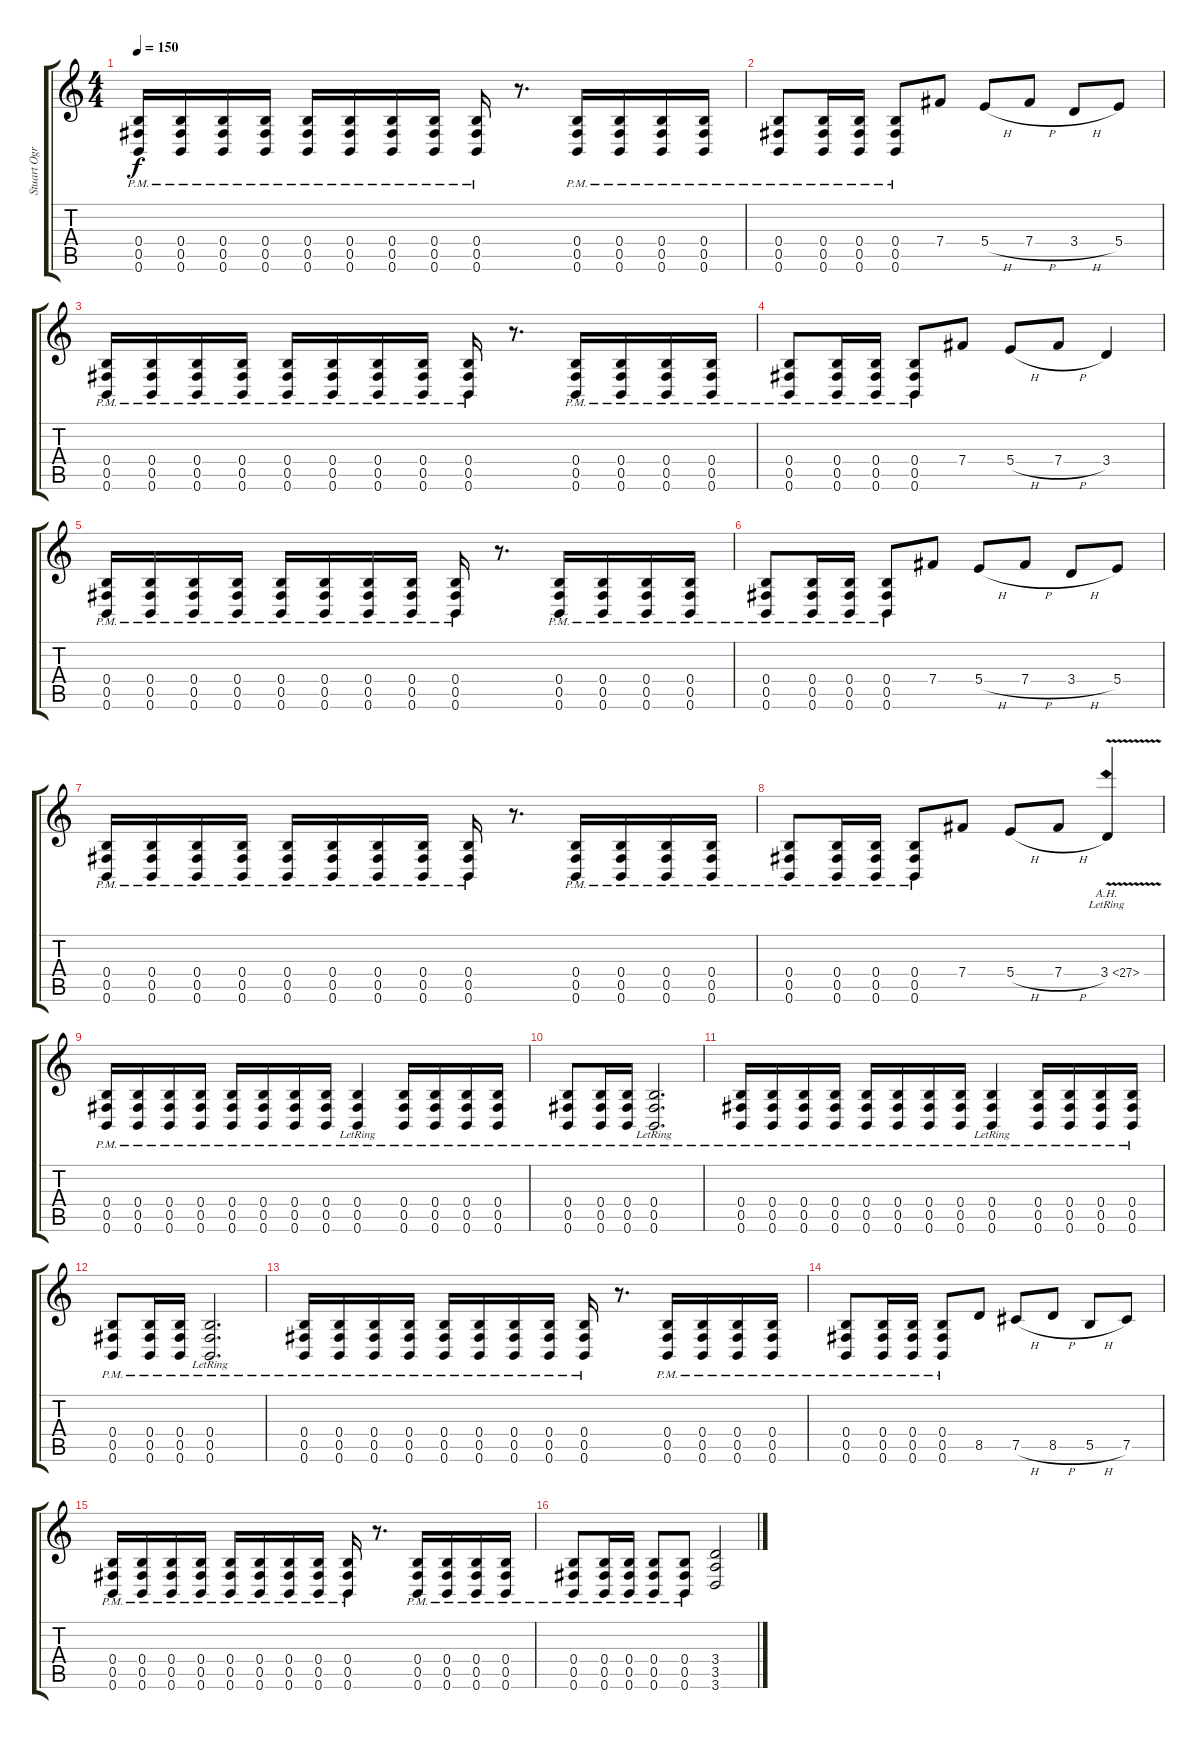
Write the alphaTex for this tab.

\track ("Stuart Ogran (Guitar)" "Stuart Ogr") {instrument distortionguitar}
\staff {score tabs}
\tuning (Db4 Ab3 E3 B2 Gb2 B1) {hide}
\ts (4 4)
\tempo 150
\clef g2
\ks c
(0.4{pm} 0.5{pm} 0.6{pm}).16{dy f} (0.4{pm} 0.5{pm} 0.6{pm}).16 (0.4{pm} 0.5{pm} 0.6{pm}).16 (0.4{pm} 0.5{pm} 0.6{pm}).16 (0.4{pm} 0.5{pm} 0.6{pm}).16 (0.4{pm} 0.5{pm} 0.6{pm}).16 (0.4{pm} 0.5{pm} 0.6{pm}).16 (0.4{pm} 0.5{pm} 0.6{pm}).16 (0.4{pm} 0.5{pm} 0.6{pm}).16 r.8{d} (0.4{pm} 0.5{pm} 0.6{pm}).16 (0.4{pm} 0.5{pm} 0.6{pm}).16 (0.4{pm} 0.5{pm} 0.6{pm}).16 (0.4{pm} 0.5{pm} 0.6{pm}).16 |
(0.4{pm} 0.5{pm} 0.6{pm}).8 (0.4{pm} 0.5{pm} 0.6{pm}).16 (0.4{pm} 0.5{pm} 0.6{pm}).16 (0.4{pm} 0.5{pm} 0.6{pm}).8 7.4.8 5.4{h}.8 7.4{h}.8 3.4{h}.8 5.4.8 |
(0.4{pm} 0.5{pm} 0.6{pm}).16 (0.4{pm} 0.5{pm} 0.6{pm}).16 (0.4{pm} 0.5{pm} 0.6{pm}).16 (0.4{pm} 0.5{pm} 0.6{pm}).16 (0.4{pm} 0.5{pm} 0.6{pm}).16 (0.4{pm} 0.5{pm} 0.6{pm}).16 (0.4{pm} 0.5{pm} 0.6{pm}).16 (0.4{pm} 0.5{pm} 0.6{pm}).16 (0.4{pm} 0.5{pm} 0.6{pm}).16 r.8{d} (0.4{pm} 0.5{pm} 0.6{pm}).16 (0.4{pm} 0.5{pm} 0.6{pm}).16 (0.4{pm} 0.5{pm} 0.6{pm}).16 (0.4{pm} 0.5{pm} 0.6{pm}).16 |
(0.4{pm} 0.5{pm} 0.6{pm}).8 (0.4{pm} 0.5{pm} 0.6{pm}).16 (0.4{pm} 0.5{pm} 0.6{pm}).16 (0.4{pm} 0.5{pm} 0.6{pm}).8 7.4.8 5.4{h}.8 7.4{h}.8 3.4.4 |
(0.4{pm} 0.5{pm} 0.6{pm}).16 (0.4{pm} 0.5{pm} 0.6{pm}).16 (0.4{pm} 0.5{pm} 0.6{pm}).16 (0.4{pm} 0.5{pm} 0.6{pm}).16 (0.4{pm} 0.5{pm} 0.6{pm}).16 (0.4{pm} 0.5{pm} 0.6{pm}).16 (0.4{pm} 0.5{pm} 0.6{pm}).16 (0.4{pm} 0.5{pm} 0.6{pm}).16 (0.4{pm} 0.5{pm} 0.6{pm}).16 r.8{d} (0.4{pm} 0.5{pm} 0.6{pm}).16 (0.4{pm} 0.5{pm} 0.6{pm}).16 (0.4{pm} 0.5{pm} 0.6{pm}).16 (0.4{pm} 0.5{pm} 0.6{pm}).16 |
(0.4{pm} 0.5{pm} 0.6{pm}).8 (0.4{pm} 0.5{pm} 0.6{pm}).16 (0.4{pm} 0.5{pm} 0.6{pm}).16 (0.4{pm} 0.5{pm} 0.6{pm}).8 7.4.8 5.4{h}.8 7.4{h}.8 3.4{h}.8 5.4.8 |
(0.4{pm} 0.5{pm} 0.6{pm}).16 (0.4{pm} 0.5{pm} 0.6{pm}).16 (0.4{pm} 0.5{pm} 0.6{pm}).16 (0.4{pm} 0.5{pm} 0.6{pm}).16 (0.4{pm} 0.5{pm} 0.6{pm}).16 (0.4{pm} 0.5{pm} 0.6{pm}).16 (0.4{pm} 0.5{pm} 0.6{pm}).16 (0.4{pm} 0.5{pm} 0.6{pm}).16 (0.4{pm} 0.5{pm} 0.6{pm}).16 r.8{d} (0.4{pm} 0.5{pm} 0.6{pm}).16 (0.4{pm} 0.5{pm} 0.6{pm}).16 (0.4{pm} 0.5{pm} 0.6{pm}).16 (0.4{pm} 0.5{pm} 0.6{pm}).16 |
(0.4{pm} 0.5{pm} 0.6{pm}).8 (0.4{pm} 0.5{pm} 0.6{pm}).16 (0.4{pm} 0.5{pm} 0.6{pm}).16 (0.4{pm} 0.5{pm} 0.6{pm}).8 7.4.8 5.4{h}.8 7.4{h}.8 3.4{ah 24 v lr}.4 |
(0.4{pm} 0.5{pm} 0.6{pm}).16 (0.4{pm} 0.5{pm} 0.6{pm}).16 (0.4{pm} 0.5{pm} 0.6{pm}).16 (0.4{pm} 0.5{pm} 0.6{pm}).16 (0.4{pm} 0.5{pm} 0.6{pm}).16 (0.4{pm} 0.5{pm} 0.6{pm}).16 (0.4{pm} 0.5{pm} 0.6{pm}).16 (0.4{pm} 0.5{pm} 0.6{pm}).16 (0.4{pm lr} 0.5{pm lr} 0.6{pm lr}).4 (0.4{pm} 0.5{pm} 0.6{pm}).16 (0.4{pm} 0.5{pm} 0.6{pm}).16 (0.4{pm} 0.5{pm} 0.6{pm}).16 (0.4{pm} 0.5{pm} 0.6{pm}).16 |
(0.4{pm} 0.5{pm} 0.6{pm}).8 (0.4{pm} 0.5{pm} 0.6{pm}).16 (0.4{pm} 0.5{pm} 0.6{pm}).16 (0.4{pm lr} 0.5{pm lr} 0.6{pm lr}).2{d} |
(0.4{pm} 0.5{pm} 0.6{pm}).16 (0.4{pm} 0.5{pm} 0.6{pm}).16 (0.4{pm} 0.5{pm} 0.6{pm}).16 (0.4{pm} 0.5{pm} 0.6{pm}).16 (0.4{pm} 0.5{pm} 0.6{pm}).16 (0.4{pm} 0.5{pm} 0.6{pm}).16 (0.4{pm} 0.5{pm} 0.6{pm}).16 (0.4{pm} 0.5{pm} 0.6{pm}).16 (0.4{pm lr} 0.5{pm lr} 0.6{pm lr}).4 (0.4{pm} 0.5{pm} 0.6{pm}).16 (0.4{pm} 0.5{pm} 0.6{pm}).16 (0.4{pm} 0.5{pm} 0.6{pm}).16 (0.4{pm} 0.5{pm} 0.6{pm}).16 |
(0.4{pm} 0.5{pm} 0.6{pm}).8 (0.4{pm} 0.5{pm} 0.6{pm}).16 (0.4{pm} 0.5{pm} 0.6{pm}).16 (0.4{pm lr} 0.5{pm lr} 0.6{pm lr}).2{d} |
(0.4{pm} 0.5{pm} 0.6{pm}).16 (0.4{pm} 0.5{pm} 0.6{pm}).16 (0.4{pm} 0.5{pm} 0.6{pm}).16 (0.4{pm} 0.5{pm} 0.6{pm}).16 (0.4{pm} 0.5{pm} 0.6{pm}).16 (0.4{pm} 0.5{pm} 0.6{pm}).16 (0.4{pm} 0.5{pm} 0.6{pm}).16 (0.4{pm} 0.5{pm} 0.6{pm}).16 (0.4{pm} 0.5{pm} 0.6{pm}).16 r.8{d} (0.4{pm} 0.5{pm} 0.6{pm}).16 (0.4{pm} 0.5{pm} 0.6{pm}).16 (0.4{pm} 0.5{pm} 0.6{pm}).16 (0.4{pm} 0.5{pm} 0.6{pm}).16 |
(0.4{pm} 0.5{pm} 0.6{pm}).8 (0.4{pm} 0.5{pm} 0.6{pm}).16 (0.4{pm} 0.5{pm} 0.6{pm}).16 (0.4{pm} 0.5{pm} 0.6{pm}).8 8.5.8 7.5{h}.8 8.5{h}.8 5.5{h}.8 7.5.8 |
(0.4{pm} 0.5{pm} 0.6{pm}).16 (0.4{pm} 0.5{pm} 0.6{pm}).16 (0.4{pm} 0.5{pm} 0.6{pm}).16 (0.4{pm} 0.5{pm} 0.6{pm}).16 (0.4{pm} 0.5{pm} 0.6{pm}).16 (0.4{pm} 0.5{pm} 0.6{pm}).16 (0.4{pm} 0.5{pm} 0.6{pm}).16 (0.4{pm} 0.5{pm} 0.6{pm}).16 (0.4{pm} 0.5{pm} 0.6{pm}).16 r.8{d} (0.4{pm} 0.5{pm} 0.6{pm}).16 (0.4{pm} 0.5{pm} 0.6{pm}).16 (0.4{pm} 0.5{pm} 0.6{pm}).16 (0.4{pm} 0.5{pm} 0.6{pm}).16 |
(0.4{pm} 0.5{pm} 0.6{pm}).8 (0.4{pm} 0.5{pm} 0.6{pm}).16 (0.4{pm} 0.5{pm} 0.6{pm}).16 (0.4{pm} 0.5{pm} 0.6{pm}).8 (0.4{pm} 0.5{pm} 0.6{pm}).8 (3.4 3.5 3.6).2
